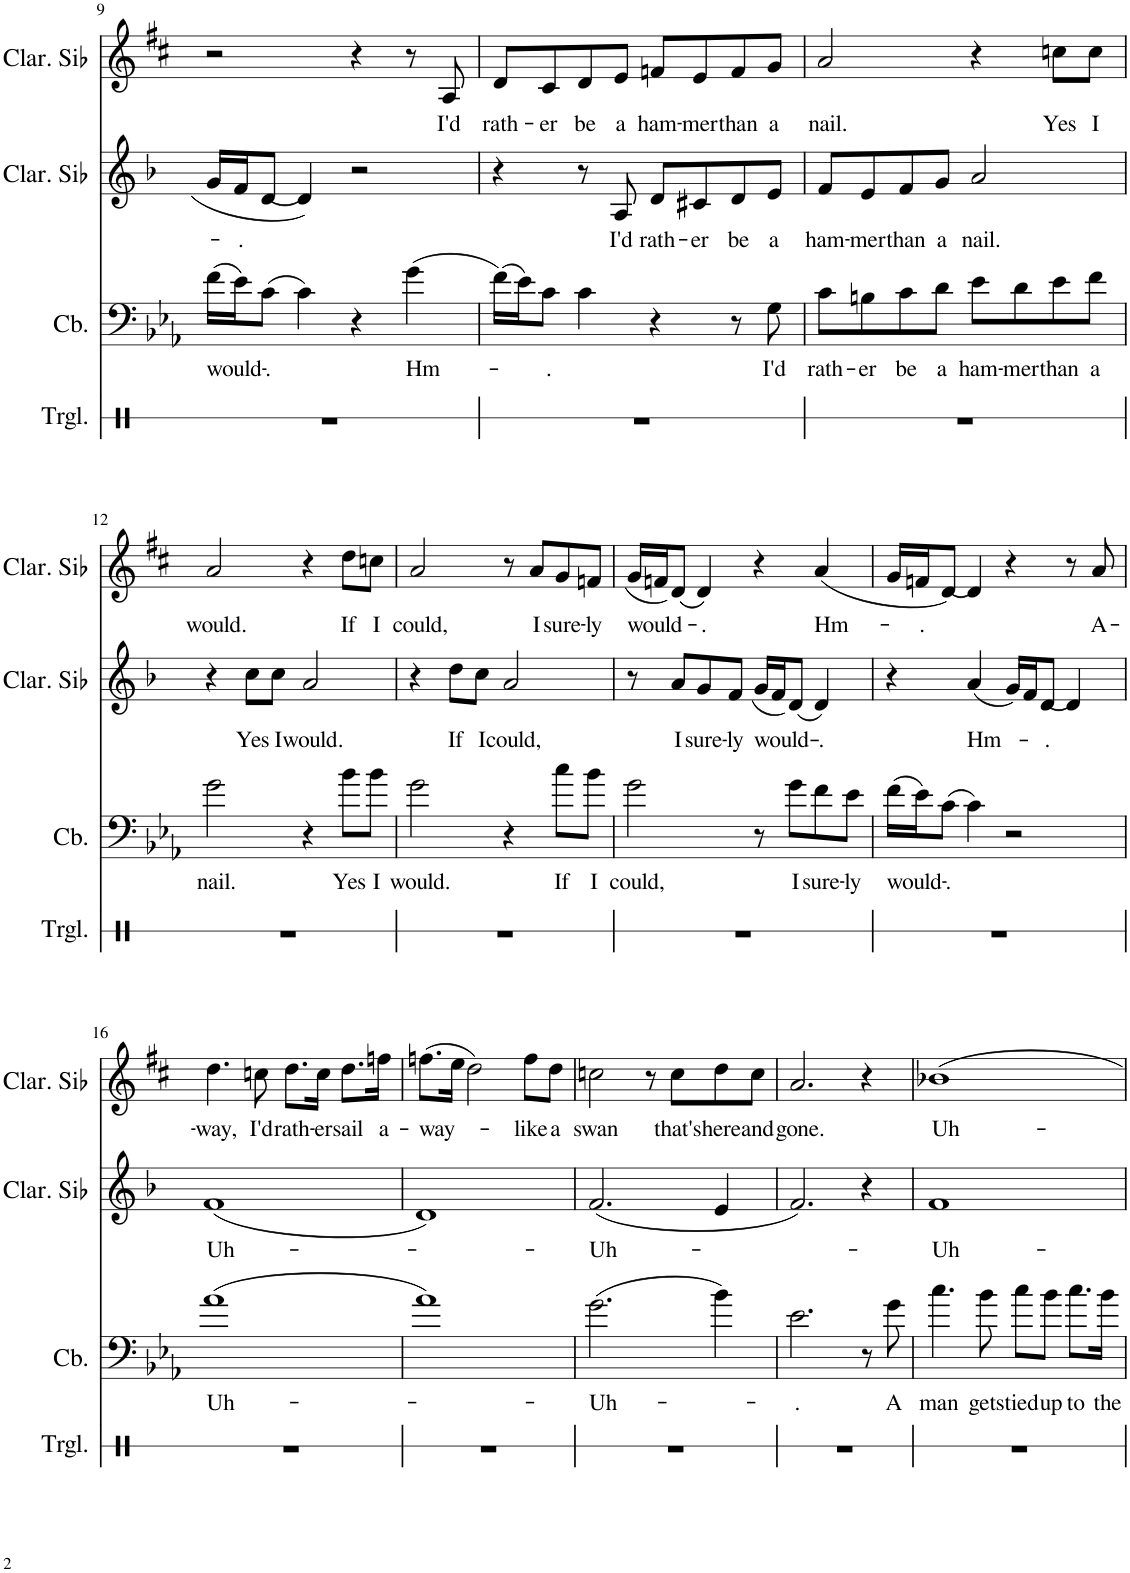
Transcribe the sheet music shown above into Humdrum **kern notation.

**kern	**kern	**text	**kern	**text	**kern	**text
*part4	*part3	*part3	*part2	*part2	*part1	*part1
*staff4	*staff3	*staff3	*staff2	*staff2	*staff1	*staff1
*I"Triangle	*I"Contrebasse	*	*I"Clarinette en Sib	*	*I"Clarinette en Sib	*
*I'Trgl.	*I'Cb.	*	*I'Clar. Sib	*	*I'Clar. Sib	*
!!LO:PB:g=z
*clefX	*clefF4	*	*clefG2	*	*clefG2	*
*	*Trd7c12	*	*Trd1c2	*	*Trd1c2	*
*k[]	*k[b-e-a-]	*	*k[b-]	*	*k[f#c#]	*
*M4/4	*M4/4	*	*M4/4	*	*M4/4	*
=9	=9	=9	=9	=9	=9	=9
!	!	!LO:LY:b	!	!	!	!
1r	(16f\LL	would-	16g/LL	.	2r	.
!	!	!	!	!LO:LY:b	!	!
.	16e-\J)	.	16f/J	.	.	.
!	!	!LO:LY:b	!	!	!	!
.	(8c\J	.	(8d/J	.	.	.
.	4c\)	.	4d/)	.	.	.
.	4r	.	2r	.	4r	.
!	!	!LO:LY:b	!	!	!	!
.	(4g\	Hm-	.	.	8r	.
!	!	!	!	!	!	!LO:LY:b
.	.	.	.	.	8A/	I'd
=10	=10	=10	=10	=10	=10	=10
!	!	!	!	!	!	!LO:LY:b
1r	(16f\LL)	.	4r	.	8d/L	rath-
.	16e-\J)	.	.	.	.	.
!	!	!LO:LY:b	!	!	!	!LO:LY:b
.	8c\J	.	.	.	8c#/	-er
!	!	!	!	!	!	!LO:LY:b
.	4c\	.	8r	.	8d/	be
!	!	!	!	!LO:LY:b	!	!LO:LY:b
.	.	.	8A/	I'd	8e/J	a
!	!	!	!	!LO:LY:b	!	!LO:LY:b
.	4r	.	8d/L	rath-	8fn/L	ham-
!	!	!	!	!LO:LY:b	!	!LO:LY:b
.	.	.	8c#X/	-er	8e/	-mer
!	!	!	!	!LO:LY:b	!	!LO:LY:b
.	8r	.	8d/	be	8f/	than
!	!	!LO:LY:b	!	!LO:LY:b	!	!LO:LY:b
.	8G\	I'd	8e/J	a	8g/J	a
=11	=11	=11	=11	=11	=11	=11
!	!	!LO:LY:b	!	!LO:LY:b	!	!LO:LY:b
1r	8c\L	rath-	8f/L	ham-	2a/	nail.
!	!	!LO:LY:b	!	!LO:LY:b	!	!
.	8Bn\	-er	8e/	-mer	.	.
!	!	!LO:LY:b	!	!LO:LY:b	!	!
.	8c\	be	8f/	than	.	.
!	!	!LO:LY:b	!	!LO:LY:b	!	!
.	8d\J	a	8g/J	a	.	.
!	!	!LO:LY:b	!	!LO:LY:b	!	!
.	8e-\L	ham-	2a/	nail.	4r	.
!	!	!LO:LY:b	!	!	!	!
.	8d\	-mer	.	.	.	.
!	!	!LO:LY:b	!	!	!	!LO:LY:b
.	8e-\	than	.	.	8ccn\L	Yes
!	!	!LO:LY:b	!	!	!	!LO:LY:b
.	8f\J	a	.	.	8cc\J	I
!!LO:LB:g=z
=12	=12	=12	=12	=12	=12	=12
!	!	!LO:LY:b	!	!	!	!LO:LY:b
1r	2g\	nail.	4r	.	2a/	would.
!	!	!	!	!LO:LY:b	!	!
.	.	.	8cc\L	Yes	.	.
!	!	!	!	!LO:LY:b	!	!
.	.	.	8cc\J	I	.	.
!	!	!	!	!LO:LY:b	!	!
.	4r	.	2a/	would.	4r	.
!	!	!LO:LY:b	!	!	!	!LO:LY:b
.	8b-\L	Yes	.	.	8dd\L	If
!	!	!LO:LY:b	!	!	!	!LO:LY:b
.	8b-\J	I	.	.	8ccn\J	I
=13	=13	=13	=13	=13	=13	=13
!	!	!LO:LY:b	!	!	!	!LO:LY:b
1r	2g\	would.	4r	.	2a/	could,
!	!	!	!	!LO:LY:b	!	!
.	.	.	8dd\L	If	.	.
!	!	!	!	!LO:LY:b	!	!
.	.	.	8cc\J	I	.	.
!	!	!	!	!LO:LY:b	!	!
.	4r	.	2a/	could,	8r	.
!	!	!	!	!	!	!LO:LY:b
.	.	.	.	.	8a/L	I
!	!	!LO:LY:b	!	!	!	!LO:LY:b
.	8cc\L	If	.	.	8g/	sure-
!	!	!LO:LY:b	!	!	!	!LO:LY:b
.	8b-\J	I	.	.	8fn/J	-ly
=14	=14	=14	=14	=14	=14	=14
!	!	!LO:LY:b	!	!	!	!LO:LY:b
1r	2g\	could,	8r	.	(16g/LL	would-
.	.	.	.	.	16fn/J	.
!	!	!	!	!LO:LY:b	!	!
.	.	.	8a/L	I	(8d/J)	.
!	!	!	!	!LO:LY:b	!	!LO:LY:b
.	.	.	8g/	sure-	4d/)	.
!	!	!	!	!LO:LY:b	!	!
.	.	.	8f/J	-ly	.	.
!	!	!	!	!LO:LY:b	!	!
.	8r	.	(16g/LL	would-	4r	.
.	.	.	16f/J	.	.	.
!	!	!LO:LY:b	!	!	!	!
.	8g\L	I	(8d/J)	.	.	.
!	!	!LO:LY:b	!	!LO:LY:b	!	!LO:LY:b
.	8f\	sure-	4d/)	.	(4a/	Hm-
!	!	!LO:LY:b	!	!	!	!
.	8e-\J	-ly	.	.	.	.
=15	=15	=15	=15	=15	=15	=15
!	!	!LO:LY:b	!	!	!	!
1r	(16f\LL	would-	4r	.	16g/LL	.
!	!	!	!	!	!	!LO:LY:b
.	16e-\J)	.	.	.	16fn/J	-.
!	!	!LO:LY:b	!	!	!	!
.	(8c\J	.	.	.	(8d/J)	.
!	!	!	!	!LO:LY:b	!	!
.	4c\)	.	(4a/	Hm-	4d/)	.
.	2r	.	16g/LL)	.	4r	.
.	.	.	16f/J	.	.	.
!	!	!	!	!LO:LY:b	!	!
.	.	.	(8d/J	.	.	.
.	.	.	4d/)	.	8r	.
!	!	!	!	!	!	!LO:LY:b
.	.	.	.	.	8a/	A-
!!LO:LB:g=z
=16	=16	=16	=16	=16	=16	=16
!	!	!LO:LY:b	!	!LO:LY:b	!	!LO:LY:b
1r	(1a-	Uh-	(1f	Uh-	4.dd\	-way,
!	!	!	!	!	!	!LO:LY:b
.	.	.	.	.	8ccn\	I'd
!	!	!	!	!	!	!LO:LY:b
.	.	.	.	.	8.dd\L	rath-
!	!	!	!	!	!	!LO:LY:b
.	.	.	.	.	16cc\Jk	-er
!	!	!	!	!	!	!LO:LY:b
.	.	.	.	.	8.dd\L	sail
!	!	!	!	!	!	!LO:LY:b
.	.	.	.	.	16ffn\Jk	a-
=17	=17	=17	=17	=17	=17	=17
!	!	!	!	!	!	!LO:LY:b
1r	1a-)	.	1d)	.	(8.ffn\L	-way-
.	.	.	.	.	16ee\Jk	.
.	.	.	.	.	2dd\)	.
!	!	!	!	!	!	!LO:LY:b
.	.	.	.	.	8ff\L	like
!	!	!	!	!	!	!LO:LY:b
.	.	.	.	.	8dd\J	a
=18	=18	=18	=18	=18	=18	=18
!	!	!LO:LY:b	!	!LO:LY:b	!	!LO:LY:b
1r	(2.g\	Uh-	(2.f/	-Uh-	2ccn\	swan
.	.	.	.	.	8r	.
!	!	!	!	!	!	!LO:LY:b
.	.	.	.	.	8cc\L	that's
!	!	!	!	!	!	!LO:LY:b
.	4b-\)	.	4e/	.	8dd\	here
!	!	!	!	!	!	!LO:LY:b
.	.	.	.	.	8cc\J	and
=19	=19	=19	=19	=19	=19	=19
!	!	!LO:LY:b	!	!	!	!LO:LY:b
1r	2.e-\	.	2.f/)	.	2.a/	gone.
.	8r	.	4r	.	4r	.
!	!	!LO:LY:b	!	!	!	!
.	8g\	A	.	.	.	.
=20	=20	=20	=20	=20	=20	=20
!	!	!LO:LY:b	!	!LO:LY:b	!	!LO:LY:b
1r	4.cc\	man	1f	Uh-	1b-X	Uh-
!	!	!LO:LY:b	!	!	!	!
.	8b-\	gets	.	.	.	.
!	!	!LO:LY:b	!	!	!	!
.	8cc\L	tied	.	.	.	.
!	!	!LO:LY:b	!	!	!	!
.	8b-\J	up	.	.	.	.
!	!	!LO:LY:b	!	!	!	!
.	8.cc\L	to	.	.	.	.
!	!	!LO:LY:b	!	!	!	!
.	16b-\Jk	the	.	.	.	.
=	=	=	=	=	=	=
*-	*-	*-	*-	*-	*-	*-
